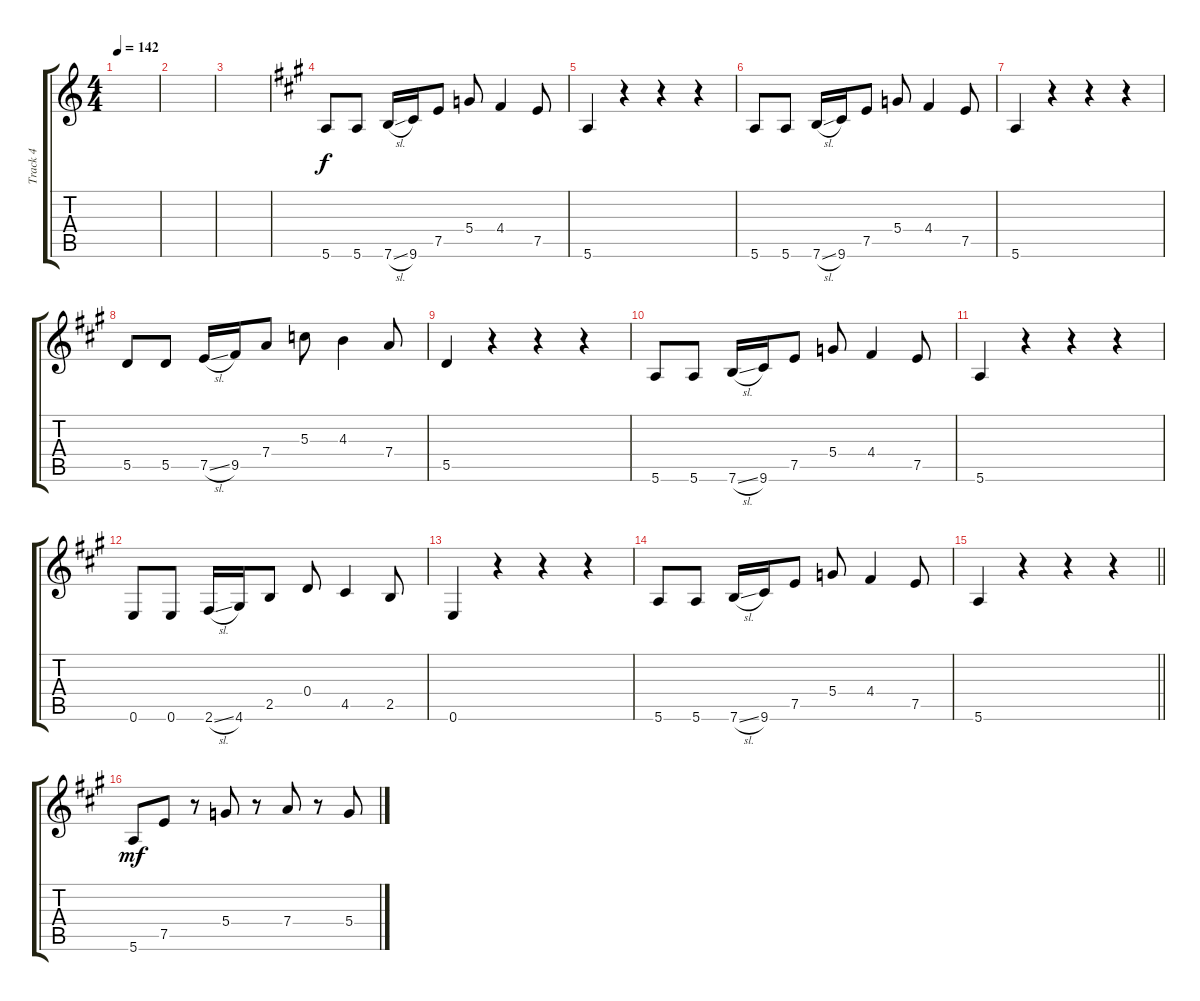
\track ("Track 4" "Track 4") {instrument electricguitarjazz}
\staff {score tabs}
\tuning (E4 B3 G3 D3 A2 E2) {hide}
\ts (4 4)
\tempo 142
\clef g2
\ks c
|
|
|
\ks a
5.6.8 5.6.8 7.6{sl}.16 9.6.16 7.5.8 5.4.8 4.4.4 7.5.8 |
5.6.4 r.4 r.4 r.4 |
5.6.8 5.6.8 7.6{sl}.16 9.6.16 7.5.8 5.4.8 4.4.4 7.5.8 |
5.6.4 r.4 r.4 r.4 |
5.5.8 5.5.8 7.5{sl}.16 9.5.16 7.4.8 5.3.8 4.3.4 7.4.8 |
5.5.4 r.4 r.4 r.4 |
5.6.8 5.6.8 7.6{sl}.16 9.6.16 7.5.8 5.4.8 4.4.4 7.5.8 |
5.6.4 r.4 r.4 r.4 |
0.6.8 0.6.8 2.6{sl}.16 4.6.16 2.5.8 0.4.8 4.5.4 2.5.8 |
0.6.4 r.4 r.4 r.4 |
5.6.8 5.6.8 7.6{sl}.16 9.6.16 7.5.8 5.4.8 4.4.4 7.5.8 |
\barLineRight lightlight
5.6.4 r.4 r.4 r.4 |
5.6.8{dy mf} 7.5.8 r.8 5.4.8 r.8 7.4.8 r.8 5.4.8
